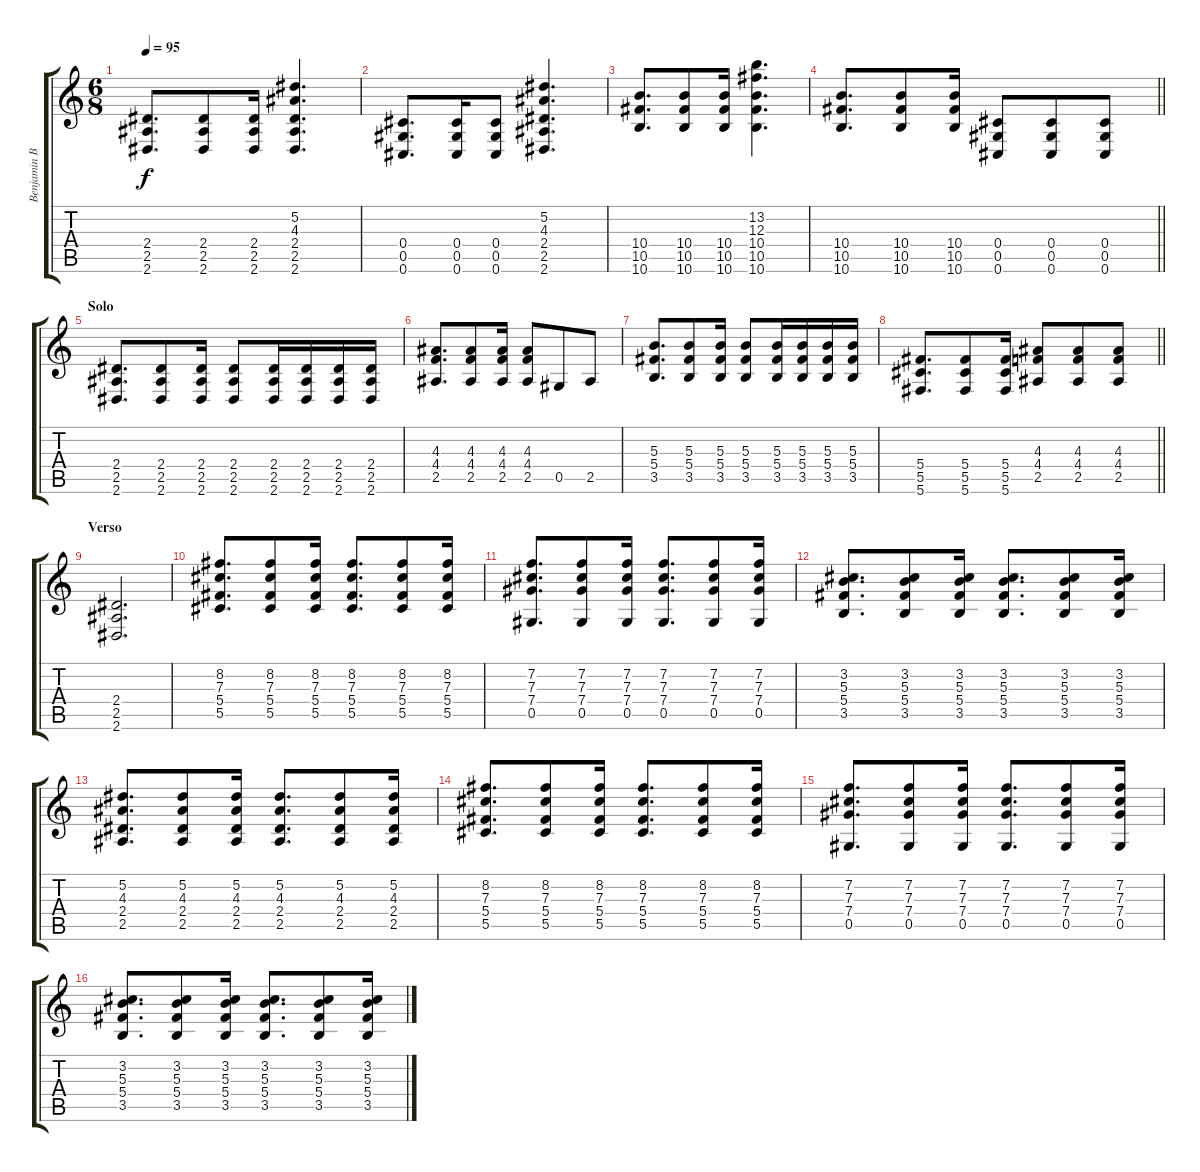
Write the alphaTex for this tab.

\track ("Benjamin Burnley" "Benjamin B") {instrument distortionguitar}
\staff {score tabs}
\tuning (Eb4 Bb3 Gb3 Db3 Ab2 Db2) {hide}
\ts (6 8)
\tempo 95
\clef g2
\ks c
(2.4 2.5 2.6).8{d dy f} (2.4 2.5 2.6).8 (2.4 2.5 2.6).16 (5.2 4.3 2.4 2.5 2.6).4{d} |
(0.4 0.5 0.6).8{d} (0.4 0.5 0.6).16 (0.4 0.5 0.6).8 (5.2 4.3 2.4 2.5 2.6).4{d} |
(10.4 10.5 10.6).8{d} (10.4 10.5 10.6).8 (10.4 10.5 10.6).16 (13.2 12.3 10.4 10.5 10.6).4{d} |
\barLineRight lightlight
(10.4 10.5 10.6).8{d} (10.4 10.5 10.6).8 (10.4 10.5 10.6).16 (0.4 0.5 0.6).8 (0.4 0.5 0.6).8 (0.4 0.5 0.6).8 |
\section ("" "Solo")
(2.4 2.5 2.6).8{d} (2.4 2.5 2.6).8 (2.4 2.5 2.6).16 (2.4 2.5 2.6).8 (2.4 2.5 2.6).16 (2.4 2.5 2.6).16 (2.4 2.5 2.6).16 (2.4 2.5 2.6).16 |
(4.3 4.4 2.5).8{d} (4.3 4.4 2.5).8 (4.3 4.4 2.5).16 (4.3 4.4 2.5).8 0.5.8 2.5.8 |
(5.3 5.4 3.5).8{d} (5.3 5.4 3.5).8 (5.3 5.4 3.5).16 (5.3 5.4 3.5).8 (5.3 5.4 3.5).16 (5.3 5.4 3.5).16 (5.3 5.4 3.5).16 (5.3 5.4 3.5).16 |
\barLineRight lightlight
(5.4 5.5 5.6).8{d} (5.4 5.5 5.6).8 (5.4 5.5 5.6).16 (4.3 4.4 2.5).8 (4.3 4.4 2.5).8 (4.3 4.4 2.5).8 |
\section ("" "Verso")
(2.4 2.5 2.6).2{d volume 2} |
(8.2 7.3 5.4 5.5).8{d volume 6 instrument electricguitarclean} (8.2 7.3 5.4 5.5).8 (8.2 7.3 5.4 5.5).16 (8.2 7.3 5.4 5.5).8{d} (8.2 7.3 5.4 5.5).8 (8.2 7.3 5.4 5.5).16 |
(7.2 7.3 7.4 0.5).8{d} (7.2 7.3 7.4 0.5).8 (7.2 7.3 7.4 0.5).16 (7.2 7.3 7.4 0.5).8{d} (7.2 7.3 7.4 0.5).8 (7.2 7.3 7.4 0.5).16 |
(3.2 5.3 5.4 3.5).8{d} (3.2 5.3 5.4 3.5).8 (3.2 5.3 5.4 3.5).16 (3.2 5.3 5.4 3.5).8{d} (3.2 5.3 5.4 3.5).8 (3.2 5.3 5.4 3.5).16 |
(5.2 4.3 2.4 2.5).8{d} (5.2 4.3 2.4 2.5).8 (5.2 4.3 2.4 2.5).16 (5.2 4.3 2.4 2.5).8{d} (5.2 4.3 2.4 2.5).8 (5.2 4.3 2.4 2.5).16 |
(8.2 7.3 5.4 5.5).8{d} (8.2 7.3 5.4 5.5).8 (8.2 7.3 5.4 5.5).16 (8.2 7.3 5.4 5.5).8{d} (8.2 7.3 5.4 5.5).8 (8.2 7.3 5.4 5.5).16 |
(7.2 7.3 7.4 0.5).8{d} (7.2 7.3 7.4 0.5).8 (7.2 7.3 7.4 0.5).16 (7.2 7.3 7.4 0.5).8{d} (7.2 7.3 7.4 0.5).8 (7.2 7.3 7.4 0.5).16 |
(3.2 5.3 5.4 3.5).8{d} (3.2 5.3 5.4 3.5).8 (3.2 5.3 5.4 3.5).16 (3.2 5.3 5.4 3.5).8{d} (3.2 5.3 5.4 3.5).8 (3.2 5.3 5.4 3.5).16
